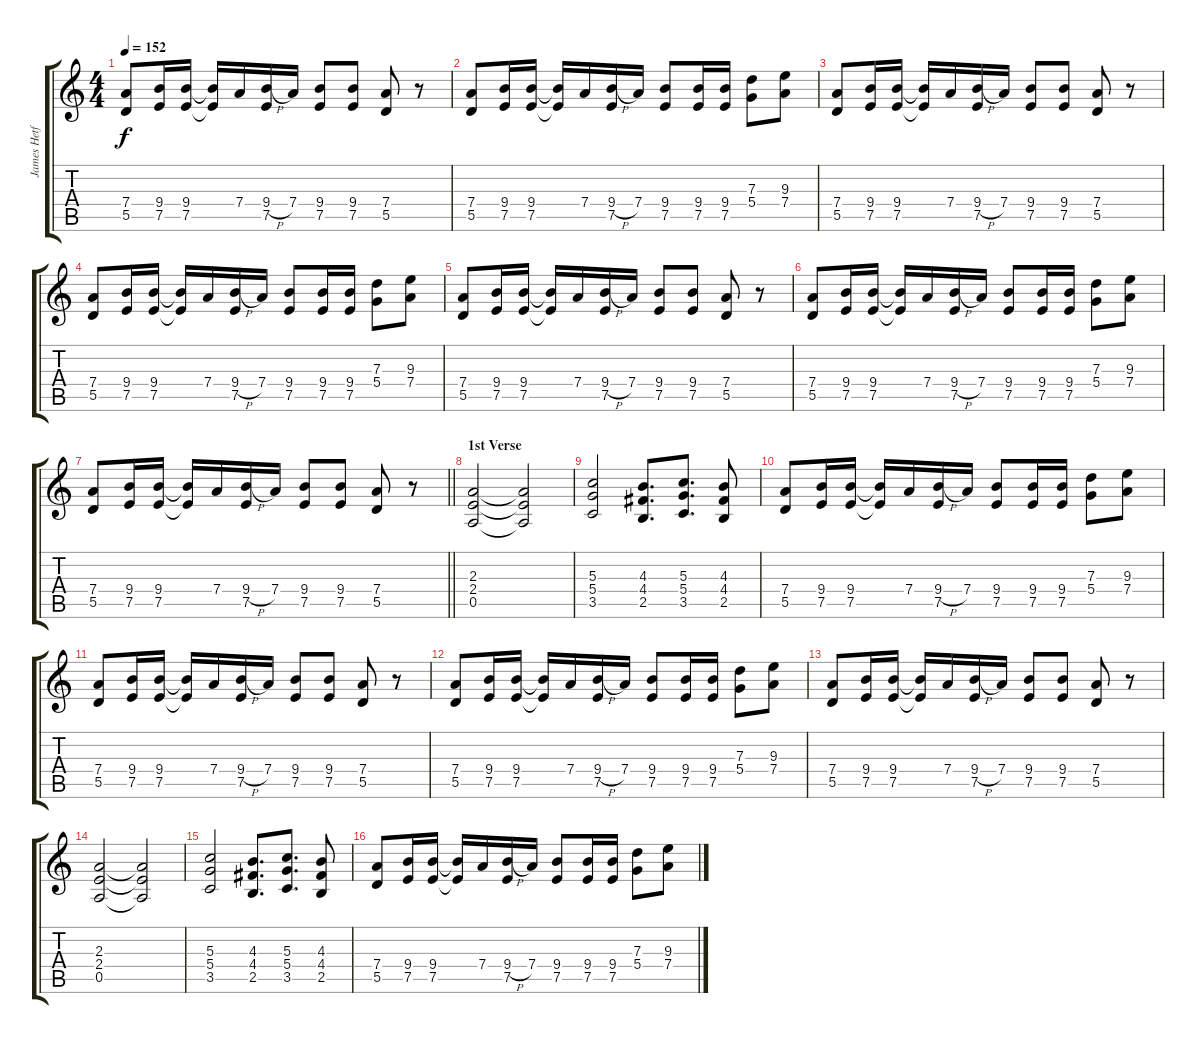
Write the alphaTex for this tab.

\track ("James Hetfield - Rhythm Guitar" "James Hetf") {instrument distortionguitar}
\staff {score tabs}
\tuning (E4 B3 G3 D3 A2 E2) {hide}
\ts (4 4)
\tempo 152
\clef g2
\ks c
(7.4 5.5).8{dy f} (9.4 7.5).16 (9.4 7.5).16 (9.4{t} 7.5{t}).16 7.4.16 (9.4{h} 7.5).16 7.4.16 (9.4 7.5).8 (9.4 7.5).8 (7.4 5.5).8 r.8 |
(7.4 5.5).8 (9.4 7.5).16 (9.4 7.5).16 (9.4{t} 7.5{t}).16 7.4.16 (9.4{h} 7.5).16 7.4.16 (9.4 7.5).8 (9.4 7.5).16 (9.4 7.5).16 (7.3 5.4).8 (9.3 7.4).8 |
(7.4 5.5).8 (9.4 7.5).16 (9.4 7.5).16 (9.4{t} 7.5{t}).16 7.4.16 (9.4{h} 7.5).16 7.4.16 (9.4 7.5).8 (9.4 7.5).8 (7.4 5.5).8 r.8 |
(7.4 5.5).8 (9.4 7.5).16 (9.4 7.5).16 (9.4{t} 7.5{t}).16 7.4.16 (9.4{h} 7.5).16 7.4.16 (9.4 7.5).8 (9.4 7.5).16 (9.4 7.5).16 (7.3 5.4).8 (9.3 7.4).8 |
(7.4 5.5).8 (9.4 7.5).16 (9.4 7.5).16 (9.4{t} 7.5{t}).16 7.4.16 (9.4{h} 7.5).16 7.4.16 (9.4 7.5).8 (9.4 7.5).8 (7.4 5.5).8 r.8 |
(7.4 5.5).8 (9.4 7.5).16 (9.4 7.5).16 (9.4{t} 7.5{t}).16 7.4.16 (9.4{h} 7.5).16 7.4.16 (9.4 7.5).8 (9.4 7.5).16 (9.4 7.5).16 (7.3 5.4).8 (9.3 7.4).8 |
\barLineRight lightlight
(7.4 5.5).8 (9.4 7.5).16 (9.4 7.5).16 (9.4{t} 7.5{t}).16 7.4.16 (9.4{h} 7.5).16 7.4.16 (9.4 7.5).8 (9.4 7.5).8 (7.4 5.5).8 r.8 |
\section ("" "1st Verse")
(2.3 2.4 0.5).2 (2.3{t} 2.4{t} 0.5{t}).2 |
(5.3 5.4 3.5).2 (4.3 4.4 2.5).8{d} (5.3 5.4 3.5).8{d} (4.3 4.4 2.5).8 |
(7.4 5.5).8 (9.4 7.5).16 (9.4 7.5).16 (9.4{t} 7.5{t}).16 7.4.16 (9.4{h} 7.5).16 7.4.16 (9.4 7.5).8 (9.4 7.5).16 (9.4 7.5).16 (7.3 5.4).8 (9.3 7.4).8 |
(7.4 5.5).8 (9.4 7.5).16 (9.4 7.5).16 (9.4{t} 7.5{t}).16 7.4.16 (9.4{h} 7.5).16 7.4.16 (9.4 7.5).8 (9.4 7.5).8 (7.4 5.5).8 r.8 |
(7.4 5.5).8 (9.4 7.5).16 (9.4 7.5).16 (9.4{t} 7.5{t}).16 7.4.16 (9.4{h} 7.5).16 7.4.16 (9.4 7.5).8 (9.4 7.5).16 (9.4 7.5).16 (7.3 5.4).8 (9.3 7.4).8 |
(7.4 5.5).8 (9.4 7.5).16 (9.4 7.5).16 (9.4{t} 7.5{t}).16 7.4.16 (9.4{h} 7.5).16 7.4.16 (9.4 7.5).8 (9.4 7.5).8 (7.4 5.5).8 r.8 |
(2.3 2.4 0.5).2 (2.3{t} 2.4{t} 0.5{t}).2 |
(5.3 5.4 3.5).2 (4.3 4.4 2.5).8{d} (5.3 5.4 3.5).8{d} (4.3 4.4 2.5).8 |
(7.4 5.5).8 (9.4 7.5).16 (9.4 7.5).16 (9.4{t} 7.5{t}).16 7.4.16 (9.4{h} 7.5).16 7.4.16 (9.4 7.5).8 (9.4 7.5).16 (9.4 7.5).16 (7.3 5.4).8 (9.3 7.4).8
